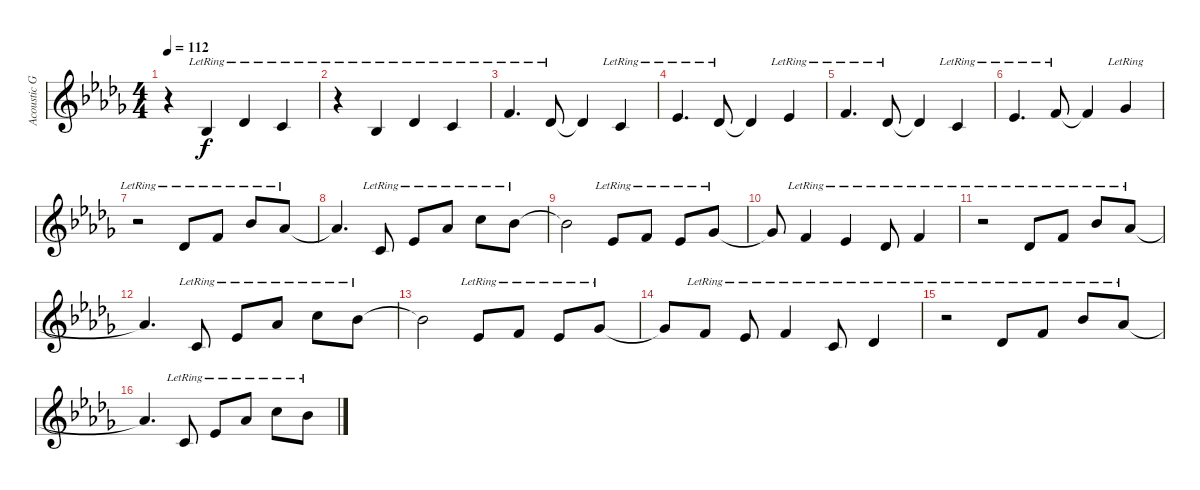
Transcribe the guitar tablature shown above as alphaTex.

\track ("Acoustic Grand Piano - Treble" "Acoustic G") {instrument acousticgrandpiano}
\staff {score}
\tuning (E4 B3 G3 D3 A2 E2) {hide}
\ts (4 4)
\tempo 112
\clef g2
\ks bbminor
r.4{dy f} 3.3{lr}.4 2.2{lr}.4 1.2{lr}.4 |
r.4 3.3{lr}.4 2.2{lr}.4 1.2{lr}.4 |
1.1{lr}.4{d} 2.2{lr}.8 2.2{t}.4 1.2{lr}.4 |
4.2{lr}.4{d} 2.2{lr}.8 2.2{t}.4 4.2{lr}.4 |
1.1{lr}.4{d} 2.2{lr}.8 2.2{t}.4 1.2{lr}.4 |
4.2{lr}.4{d} 1.1{lr}.8 1.1{t}.4 2.1{lr}.4 |
r.2 2.2{lr}.8 1.1{lr}.8 6.1{lr}.8 4.1{lr}.8 |
4.1{t}.4{d} 5.3{lr}.8 4.2{lr}.8 4.1{lr}.8 8.1{lr}.8 6.1{lr}.8 |
6.1{t}.2 4.2{lr}.8 1.1{lr}.8 4.2{lr}.8 2.1{lr}.8 |
2.1{t}.8 1.1{lr}.4 4.2{lr}.4 2.2{lr}.8 1.1{lr}.4 |
r.2 2.2{lr}.8 1.1{lr}.8 6.1{lr}.8 4.1{lr}.8 |
4.1{t}.4{d} 5.3{lr}.8 4.2{lr}.8 4.1{lr}.8 8.1{lr}.8 6.1{lr}.8 |
6.1{t}.2 4.2{lr}.8 1.1{lr}.8 4.2{lr}.8 2.1{lr}.8 |
2.1{t}.8 1.1{lr}.8 4.2{lr}.8 1.1{lr}.4 1.2{lr}.8 2.2{lr}.4 |
r.2 2.2{lr}.8 1.1{lr}.8 6.1{lr}.8 4.1{lr}.8 |
4.1{t}.4{d} 5.3{lr}.8 4.2{lr}.8 4.1{lr}.8 8.1{lr}.8 6.1{lr}.8
